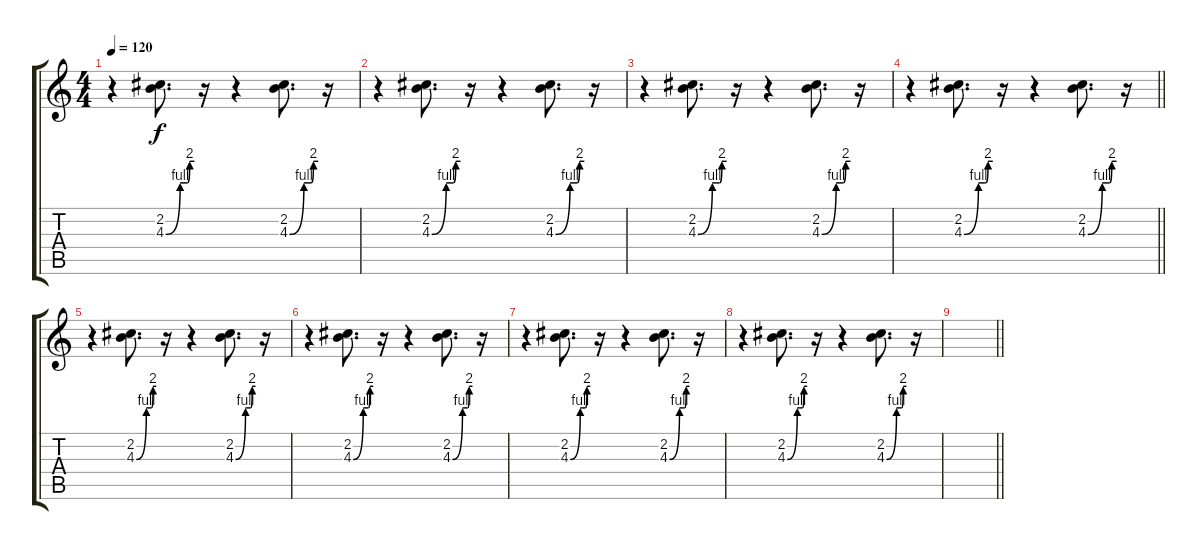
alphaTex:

\track "" {instrument distortionguitar}
\staff {score tabs}
\tuning (E4 B3 G3 D3 A2 E2) {hide}
\ts (4 4)
\tempo 120
\clef g2
\ks c
r.4{dy f} (2.2 4.3{be (custom 0 0 30 4 45 4 50 8 60 8)}).8{d} r.16 r.4 (2.2 4.3{be (custom 0 0 30 4 45 4 50 8 60 8)}).8{d} r.16 |
r.4 (2.2 4.3{be (custom 0 0 30 4 45 4 50 8 60 8)}).8{d} r.16 r.4 (2.2 4.3{be (custom 0 0 30 4 45 4 50 8 60 8)}).8{d} r.16 |
r.4 (2.2 4.3{be (custom 0 0 30 4 45 4 50 8 60 8)}).8{d} r.16 r.4 (2.2 4.3{be (custom 0 0 30 4 45 4 50 8 60 8)}).8{d} r.16 |
\barLineRight lightlight
r.4 (2.2 4.3{be (custom 0 0 30 4 45 4 50 8 60 8)}).8{d} r.16 r.4 (2.2 4.3{be (custom 0 0 30 4 45 4 50 8 60 8)}).8{d} r.16 |
\section ("" "")
r.4 (2.2 4.3{be (custom 0 0 30 4 45 4 50 8 60 8)}).8{d} r.16 r.4 (2.2 4.3{be (custom 0 0 30 4 45 4 50 8 60 8)}).8{d} r.16 |
r.4 (2.2 4.3{be (custom 0 0 30 4 45 4 50 8 60 8)}).8{d} r.16 r.4 (2.2 4.3{be (custom 0 0 30 4 45 4 50 8 60 8)}).8{d} r.16 |
r.4 (2.2 4.3{be (custom 0 0 30 4 45 4 50 8 60 8)}).8{d} r.16 r.4 (2.2 4.3{be (custom 0 0 30 4 45 4 50 8 60 8)}).8{d} r.16 |
r.4 (2.2 4.3{be (custom 0 0 30 4 45 4 50 8 60 8)}).8{d} r.16 r.4 (2.2 4.3{be (custom 0 0 30 4 45 4 50 8 60 8)}).8{d} r.16 |
\barLineRight lightlight
